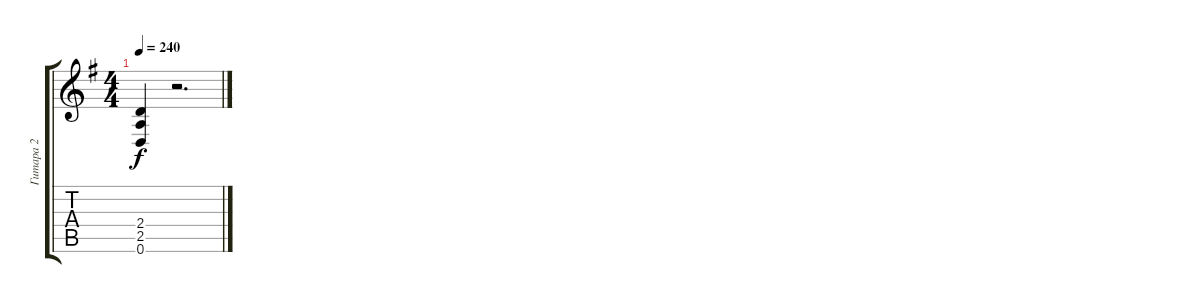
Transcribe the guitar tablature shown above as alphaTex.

\track ("Гитара 2" "Гитара 2") {instrument overdrivenguitar}
\staff {score tabs}
\tuning (D4 A3 F3 C3 G2 D2) {hide}
\ts (4 4)
\tempo 240
\clef g2
\ks eminor
(2.4 2.5 0.6).4{dy f} r.2{d}
